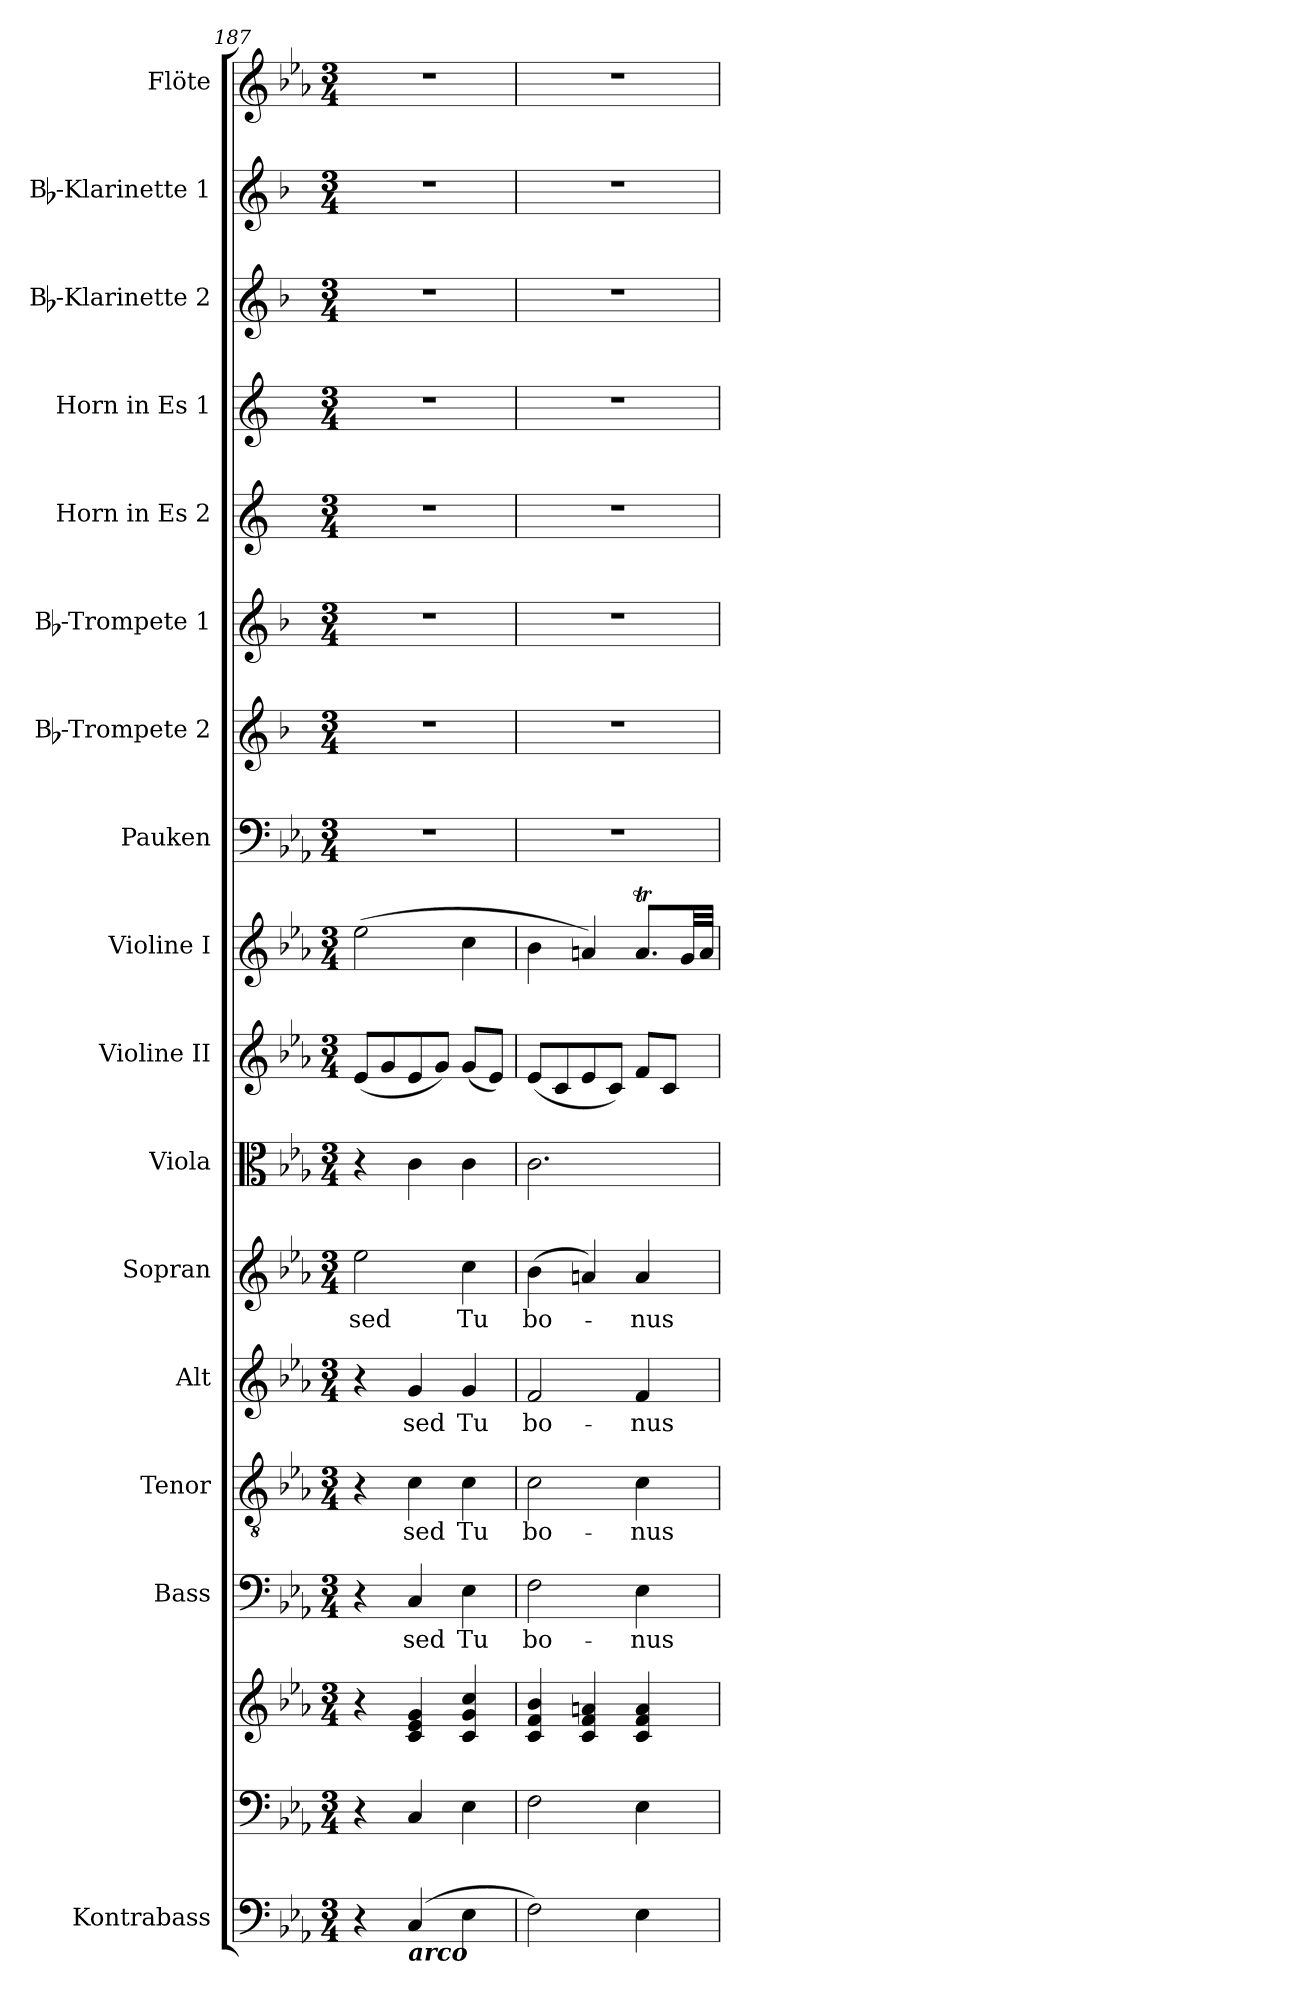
**kern	**kern	**kern	**kern	**text	**kern	**text	**kern	**text	**kern	**text	**kern	**kern	**kern	**kern	**kern	**kern	**kern	**kern	**kern	**kern	**kern
*part17	*part16	*part16	*part15	*part15	*part14	*part14	*part13	*part13	*part12	*part12	*part11	*part10	*part9	*part8	*part7	*part6	*part5	*part4	*part3	*part2	*part1
*staff18	*staff17	*staff16	*staff15	*staff15	*staff14	*staff14	*staff13	*staff13	*staff12	*staff12	*staff11	*staff10	*staff9	*staff8	*staff7	*staff6	*staff5	*staff4	*staff3	*staff2	*staff1
*I"Kontrabass	*	*	*I"Bass	*	*I"Tenor	*	*I"Alt	*	*I"Sopran	*	*I"Viola	*I"Violine II	*I"Violine I	*I"Pauken	*I"Bb-Trompete 2	*I"Bb-Trompete 1	*I"Horn in Es 2	*I"Horn in Es 1	*I"Bb-Klarinette 2	*I"Bb-Klarinette 1	*I"Flöte
*I'Kb.	*	*	*I'B.	*	*I'T.	*	*I'A.	*	*I'S.	*	*I'Vla.	*I'Vl. II	*I'Vl. I	*I'Pk.	*I'Bb Trp. 2	*I'Bb Trp. 1	*	*	*I'Bb Kl. 2	*I'Bb Kl. 1	*I'Fl.
*clefF4	*clefF4	*clefG2	*clefF4	*	*clefGv2	*	*clefG2	*	*clefG2	*	*clefC3	*clefG2	*clefG2	*clefF4	*clefG2	*clefG2	*clefG2	*clefG2	*clefG2	*clefG2	*clefG2
*ITrd7c12	*	*	*	*	*	*	*	*	*	*	*	*	*	*	*ITrd1c2	*ITrd1c2	*ITrd5c9	*ITrd5c9	*ITrd1c2	*ITrd1c2	*
*k[b-e-a-]	*k[b-e-a-]	*k[b-e-a-]	*k[b-e-a-]	*	*k[b-e-a-]	*	*k[b-e-a-]	*	*k[b-e-a-]	*	*k[b-e-a-]	*k[b-e-a-]	*k[b-e-a-]	*k[b-e-a-]	*k[b-e-a-]	*k[b-e-a-]	*k[b-e-a-]	*k[b-e-a-]	*k[b-e-a-]	*k[b-e-a-]	*k[b-e-a-]
*E-:	*E-:	*E-:	*E-:	*	*E-:	*	*E-:	*	*E-:	*	*E-:	*E-:	*E-:	*E-:	*E-:	*E-:	*E-:	*E-:	*E-:	*E-:	*E-:
*M3/4	*M3/4	*M3/4	*M3/4	*	*M3/4	*	*M3/4	*	*M3/4	*	*M3/4	*M3/4	*M3/4	*M3/4	*M3/4	*M3/4	*M3/4	*M3/4	*M3/4	*M3/4	*M3/4
=187	=187	=187	=187	=187	=187	=187	=187	=187	=187	=187	=187	=187	=187	=187	=187	=187	=187	=187	=187	=187	=187
!	!	!	!	!	!	!	!	!	!	!LO:LY:b	!	!	!	!	!	!	!	!	!	!	!
4r	4r	4r	4r	.	4r	.	4r	.	2ee-\	sed	4r	(<8e-/L	(>2ee-\	2.r	2.r	2.r	2.r	2.r	2.r	2.r	2.r
.	.	.	.	.	.	.	.	.	.	.	.	8g/	.	.	.	.	.	.	.	.	.
!LO:TX:b:Bi:t=arco	!	!	!	!	!	!	!	!	!	!	!	!	!	!	!	!	!	!	!	!	!
!	!	!	!	!LO:LY:b	!	!LO:LY:b	!	!LO:LY:b	!	!	!	!	!	!	!	!	!	!	!	!	!
(4CC/	4C/	4c/ 4e-/ 4g/	4C/	sed	4c\	sed	4g/	sed	.	.	4c\	8e-/	.	.	.	.	.	.	.	.	.
.	.	.	.	.	.	.	.	.	.	.	.	8g/J)	.	.	.	.	.	.	.	.	.
!	!	!	!	!LO:LY:b	!	!LO:LY:b	!	!LO:LY:b	!	!LO:LY:b	!	!	!	!	!	!	!	!	!	!	!
4EE-\	4E-\	4c/ 4g/ 4cc/	4E-\	Tu	4c\	Tu	4g/	Tu	4cc\	Tu	4c\	(<8g/L	4cc\	.	.	.	.	.	.	.	.
.	.	.	.	.	.	.	.	.	.	.	.	8e-/J)	.	.	.	.	.	.	.	.	.
=188	=188	=188	=188	=188	=188	=188	=188	=188	=188	=188	=188	=188	=188	=188	=188	=188	=188	=188	=188	=188	=188
!	!	!	!	!LO:LY:b	!	!LO:LY:b	!	!LO:LY:b	!	!LO:LY:b	!	!	!	!	!	!	!	!	!	!	!
2FF\)	2F\	4c/ 4f/ 4b-/	2F\	bo-	2c\	bo-	2f/	bo-	(>4b-\	bo-	2.c\	(<8e-/L	4b-\	2.r	2.r	2.r	2.r	2.r	2.r	2.r	2.r
.	.	.	.	.	.	.	.	.	.	.	.	8c/	.	.	.	.	.	.	.	.	.
.	.	4c/ 4f/ 4an/	.	.	.	.	.	.	4an/)	.	.	8e-/	4an/)	.	.	.	.	.	.	.	.
.	.	.	.	.	.	.	.	.	.	.	.	8c/J)	.	.	.	.	.	.	.	.	.
!	!	!	!	!LO:LY:b	!	!LO:LY:b	!	!LO:LY:b	!	!LO:LY:b	!	!	!	!	!	!	!	!	!	!	!
4EE-\	4E-\	4c/ 4f/ 4a/	4E-\	-nus	4c\	-nus	4f/	-nus	4a/	-nus	.	8f/L	8.at/L	.	.	.	.	.	.	.	.
.	.	.	.	.	.	.	.	.	.	.	.	8c/J	.	.	.	.	.	.	.	.	.
.	.	.	.	.	.	.	.	.	.	.	.	.	32g/LL	.	.	.	.	.	.	.	.
.	.	.	.	.	.	.	.	.	.	.	.	.	32a/JJJ	.	.	.	.	.	.	.	.
=	=	=	=	=	=	=	=	=	=	=	=	=	=	=	=	=	=	=	=	=	=
*-	*-	*-	*-	*-	*-	*-	*-	*-	*-	*-	*-	*-	*-	*-	*-	*-	*-	*-	*-	*-	*-
